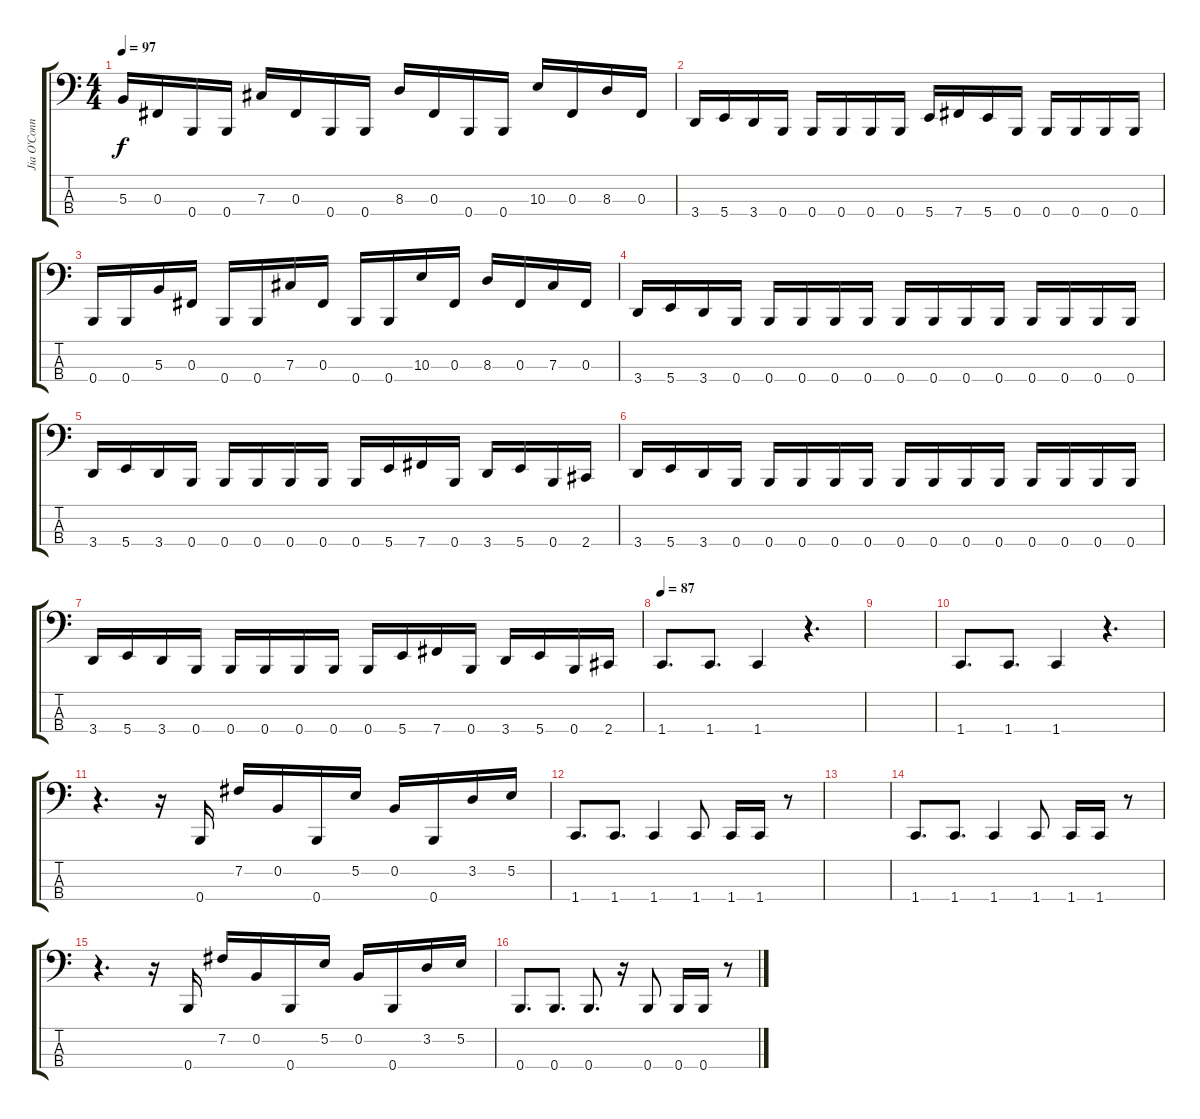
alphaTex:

\track ("Jia O'Connor" "Jia O'Conn") {instrument electricbasspick}
\staff {score tabs}
\tuning (E2 B1 Gb1 B0) {hide}
\ts (4 4)
\tempo 97
\clef f4
\ks c
5.3.16{dy f} 0.3.16 0.4.16 0.4.16 7.3.16 0.3.16 0.4.16 0.4.16 8.3.16 0.3.16 0.4.16 0.4.16 10.3.16 0.3.16 8.3.16 0.3.16 |
3.4.16 5.4.16 3.4.16 0.4.16 0.4.16 0.4.16 0.4.16 0.4.16 5.4.16 7.4.16 5.4.16 0.4.16 0.4.16 0.4.16 0.4.16 0.4.16 |
0.4.16 0.4.16 5.3.16 0.3.16 0.4.16 0.4.16 7.3.16 0.3.16 0.4.16 0.4.16 10.3.16 0.3.16 8.3.16 0.3.16 7.3.16 0.3.16 |
3.4.16 5.4.16 3.4.16 0.4.16 0.4.16 0.4.16 0.4.16 0.4.16 0.4.16 0.4.16 0.4.16 0.4.16 0.4.16 0.4.16 0.4.16 0.4.16 |
3.4.16 5.4.16 3.4.16 0.4.16 0.4.16 0.4.16 0.4.16 0.4.16 0.4.16 5.4.16 7.4.16 0.4.16 3.4.16 5.4.16 0.4.16 2.4.16 |
3.4.16 5.4.16 3.4.16 0.4.16 0.4.16 0.4.16 0.4.16 0.4.16 0.4.16 0.4.16 0.4.16 0.4.16 0.4.16 0.4.16 0.4.16 0.4.16 |
3.4.16 5.4.16 3.4.16 0.4.16 0.4.16 0.4.16 0.4.16 0.4.16 0.4.16 5.4.16 7.4.16 0.4.16 3.4.16 5.4.16 0.4.16 2.4.16 |
\tempo 87
1.4.8{d} 1.4.8{d} 1.4.4 r.4{d} |
|
1.4.8{d} 1.4.8{d} 1.4.4 r.4{d} |
r.4{d} r.16 0.4.16 7.2.16 0.2.16 0.4.16 5.2.16 0.2.16 0.4.16 3.2.16 5.2.16 |
1.4.8{d} 1.4.8{d} 1.4.4 1.4.8 1.4.16 1.4.16 r.8 |
|
1.4.8{d} 1.4.8{d} 1.4.4 1.4.8 1.4.16 1.4.16 r.8 |
r.4{d} r.16 0.4.16 7.2.16 0.2.16 0.4.16 5.2.16 0.2.16 0.4.16 3.2.16 5.2.16 |
0.4.8{d} 0.4.8{d} 0.4.8{d} r.16 0.4.8 0.4.16 0.4.16 r.8
